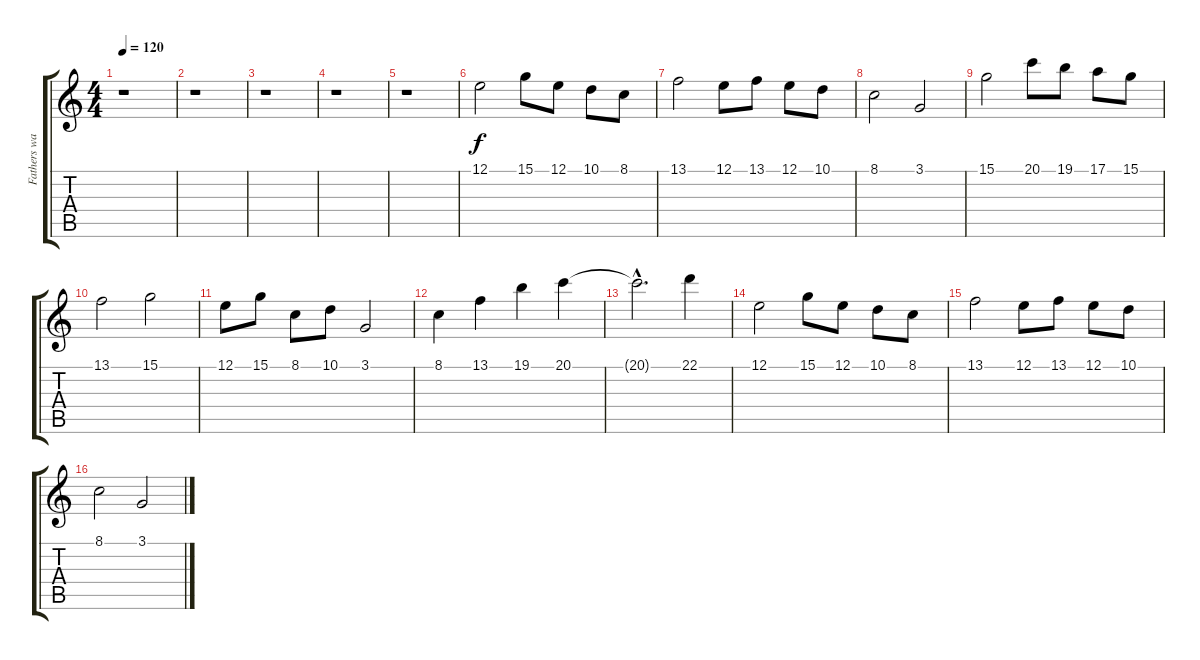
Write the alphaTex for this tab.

\track ("Fathers warmth" "Fathers wa") {instrument whistle}
\staff {score tabs}
\tuning (E4 B3 G3 D3 A2 E2) {hide}
\ts (4 4)
\tempo 120
\clef g2
\ks c
r.1{dy f} |
r.1 |
r.1 |
r.1 |
r.1 |
12.1.2 15.1.8 12.1.8 10.1.8 8.1.8 |
13.1.2 12.1.8 13.1.8 12.1.8 10.1.8 |
8.1.2 3.1.2 |
15.1.2 20.1.8 19.1.8 17.1.8 15.1.8 |
13.1.2 15.1.2 |
12.1.8 15.1.8 8.1.8 10.1.8 3.1.2 |
8.1.4 13.1.4 19.1.4 20.1.4 |
20.1{hac t}.2{d} 22.1.4 |
12.1.2 15.1.8 12.1.8 10.1.8 8.1.8 |
13.1.2 12.1.8 13.1.8 12.1.8 10.1.8 |
8.1.2 3.1.2
